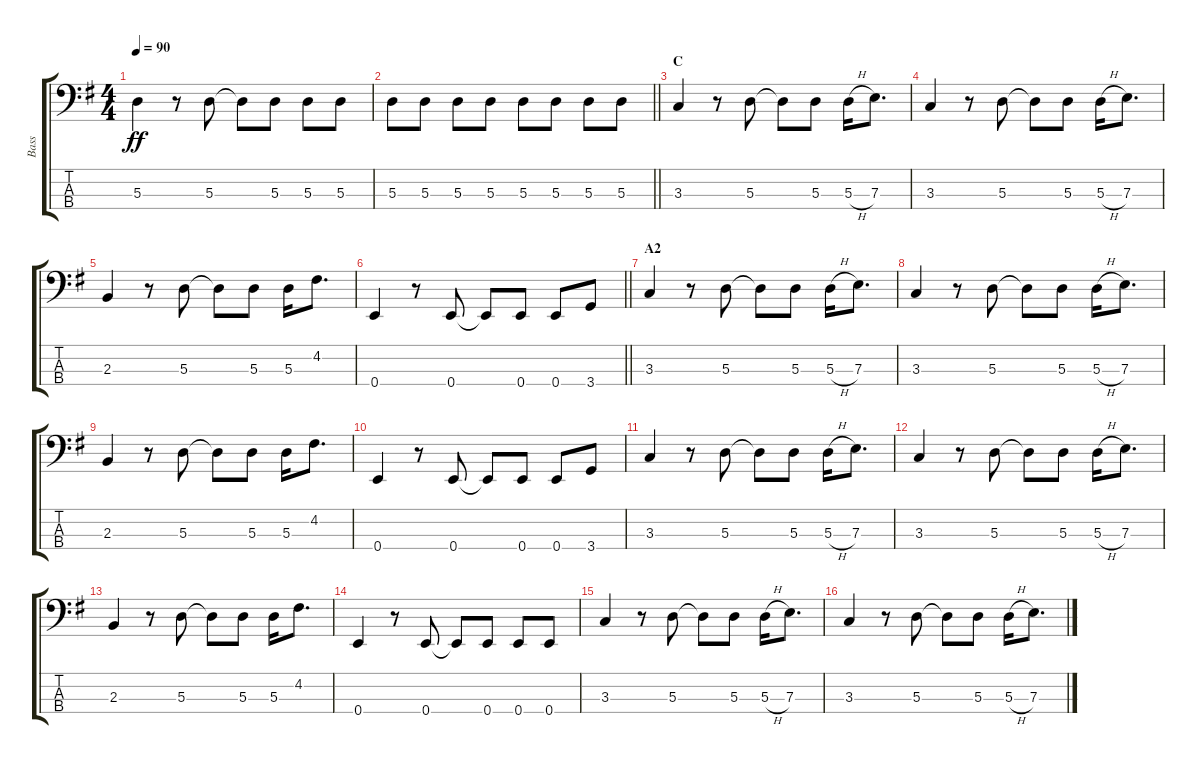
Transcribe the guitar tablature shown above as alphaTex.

\track ("Bass" "Bass") {instrument electricbasspick}
\staff {score tabs}
\tuning (G2 D2 A1 E1) {hide}
\ts (4 4)
\tempo 90
\clef f4
\ks g
5.3.4{dy ff} r.8 5.3.8 5.3{t}.8 5.3.8 5.3.8 5.3.8 |
\barLineRight lightlight
5.3.8 5.3.8 5.3.8 5.3.8 5.3.8 5.3.8 5.3.8 5.3.8 |
\section ("" "C")
3.3.4 r.8 5.3.8 5.3{t}.8 5.3.8 5.3{h}.16 7.3.8{d} |
3.3.4 r.8 5.3.8 5.3{t}.8 5.3.8 5.3{h}.16 7.3.8{d} |
2.3.4 r.8 5.3.8 5.3{t}.8 5.3.8 5.3.16 4.2.8{d} |
\barLineRight lightlight
0.4.4 r.8 0.4.8 0.4{t}.8 0.4.8 0.4.8 3.4.8 |
\section ("" "A2")
3.3.4 r.8 5.3.8 5.3{t}.8 5.3.8 5.3{h}.16 7.3.8{d} |
3.3.4 r.8 5.3.8 5.3{t}.8 5.3.8 5.3{h}.16 7.3.8{d} |
2.3.4 r.8 5.3.8 5.3{t}.8 5.3.8 5.3.16 4.2.8{d} |
0.4.4 r.8 0.4.8 0.4{t}.8 0.4.8 0.4.8 3.4.8 |
3.3.4 r.8 5.3.8 5.3{t}.8 5.3.8 5.3{h}.16 7.3.8{d} |
3.3.4 r.8 5.3.8 5.3{t}.8 5.3.8 5.3{h}.16 7.3.8{d} |
2.3.4 r.8 5.3.8 5.3{t}.8 5.3.8 5.3.16 4.2.8{d} |
0.4.4 r.8 0.4.8 0.4{t}.8 0.4.8 0.4.8 0.4.8 |
3.3.4 r.8 5.3.8 5.3{t}.8 5.3.8 5.3{h}.16 7.3.8{d} |
3.3.4 r.8 5.3.8 5.3{t}.8 5.3.8 5.3{h}.16 7.3.8{d}
